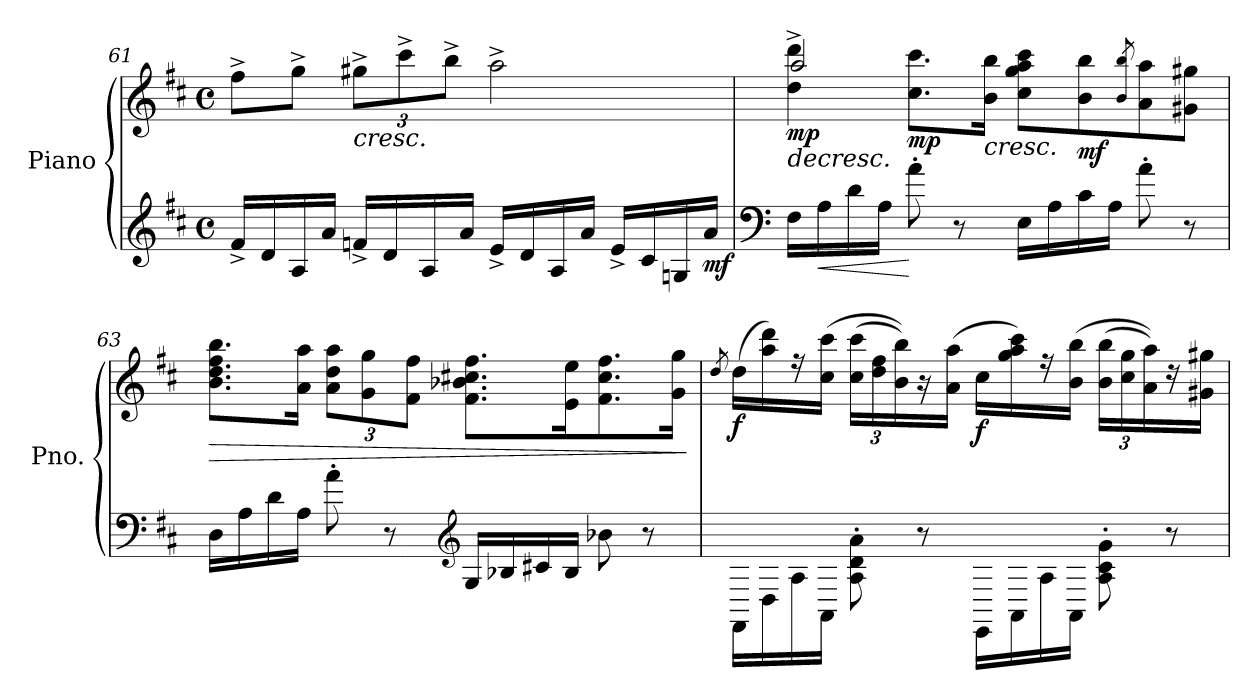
**kern	**kern	**dynam
*part1	*part1	*part1
*staff2	*staff1	*staff1/2
*I"Piano	*	*
*I'Pno.	*	*
!!LO:LB:g=z
*clefG2	*clefG2	*
*k[f#c#]	*k[f#c#]	*
*M4/4	*M4/4	*
*met(c)	*met(c)	*
*MM100	*MM100	*
=61	=61	=61
16f#^/LL	8ff#^\L	.
16d/	.	.
16A/	8gg^\J	.
16a/JJ	.	.
*	*Xbrackettup	*
*	*MM90	*
!	!	!LO:HP:b
16fn^/LL	12gg#X^\L	<
16d/	.	.
.	12ccc#^\	.
16A/	.	.
.	12bb^\J	.
16a/JJ	.	.
*	*MM85	*
16e^/LL	2aa^\	.
16d/	.	.
16A/	.	.
16a/JJ	.	.
*	*MM75	*
16e^/LL	.	.
16c#/	.	.
*	*MM70	*
16Gn/	.	.
*	*MM40	*
!	!	!LO:DY:b=2
16a/JJ	.	mf
=62	=62	=62
*clefF4	*	*
*	*MM75	*
!	!	!LO:HP:b
*	*^	*
!	!	!	!LO:DY:n=1:b
16F#\LL	4dd\^ 4ddd\^	2aa/	> mp
!	!	!	!LO:HP:b=2
16A\	.	.	<
*	*MM80	*	*
16d\	.	.	.
16A\JJ	.	.	]
*	*MM80	*	*
!	!	!	!LO:DY:n=2:b
8a'\	8.cc#\ 8.ccc#\L	.	[ mp
8r	.	.	.
!	!LO:TX:b:i:t=cresc.	!	!
.	16b\ 16bb\Jk	.	.
*	*MM85	*	*
16E\LL	8cc#\ 8gg\ 8aa\ 8ccc#\L	2ryy	.
16A\	.	.	.
!	!	!	!LO:DY:n=3:b
16c#\	8b\ 8bb\	.	mf
16A\JJ	.	.	.
.	8qb/ 8qbb/	.	.
8a'\	8a\ 8aa\	.	.
8r	8g#X\ 8gg#X\J	.	.
=63	=63	=63	=63
*	*MM90	*	*
!	!	!	!LO:HP:b
16D\LL	8.b\ 8.dd\ 8.ff#\ 8.bb\L	4bb\yy	>
16A\	.	.	.
16d\	.	.	.
*	*MM95	*	*
16A\JJ	16a\ 16aa\Jk	.	[
8a'\	12a\ 12dd\ 12aa\L	2.ryy	.
.	12g\ 12gg\	.	.
8r	.	.	.
.	12f#\ 12ff#\J	.	.
*clefG2	*	*	*
16G/LL	8.f#\ 8.b-X\ 8.cc#X\ 8.ff#\L	.	.
16B-X/	.	.	.
16c#X/	.	.	.
16B-/JJ	16e\ 16ee\K	.	.
8b-X\	8.f#\ 8.cc#\ 8.ff#\	.	.
8r	.	.	.
*	*MM80	*	*
.	16g\ 16gg\Jk	.	.
*	*v	*v	*
.	.	]
!!LO:LB:g=z
=64	=64	=64
*	*MM100	*
.	8qdd/	.
!	!	!LO:DY:b
16FF#\LL	(>16dd\LL	f
16D\	16aa\ 16ddd\)	.
16A\	16rff	.
16AA\JJ	(>16cc#\ 16ccc#\JJ	.
8A\' 8d\' 8a\'	(<24cc#\ 24ccc#\LL	.
.	24dd\ 24ff#\	.
.	24b\ 24bb\))	.
8r	16r	.
.	(>16a\ 16aa\JJ	.
!	!	!LO:DY:b
16EE\LL	16cc#\LL	f
16AA\	16gg\ 16aa\ 16ccc#\)	.
16A\	16rff	.
16AA\JJ	(>16b\ 16bb\JJ	.
8A\' 8c#\' 8g\'	(<24b\ 24bb\LL	.
.	24cc#\ 24gg\	.
.	24a\ 24aa\))	.
8r	16rdd	.
.	16g#X\ 16gg#X\JJ	.
=	=	=
*-	*-	*-
